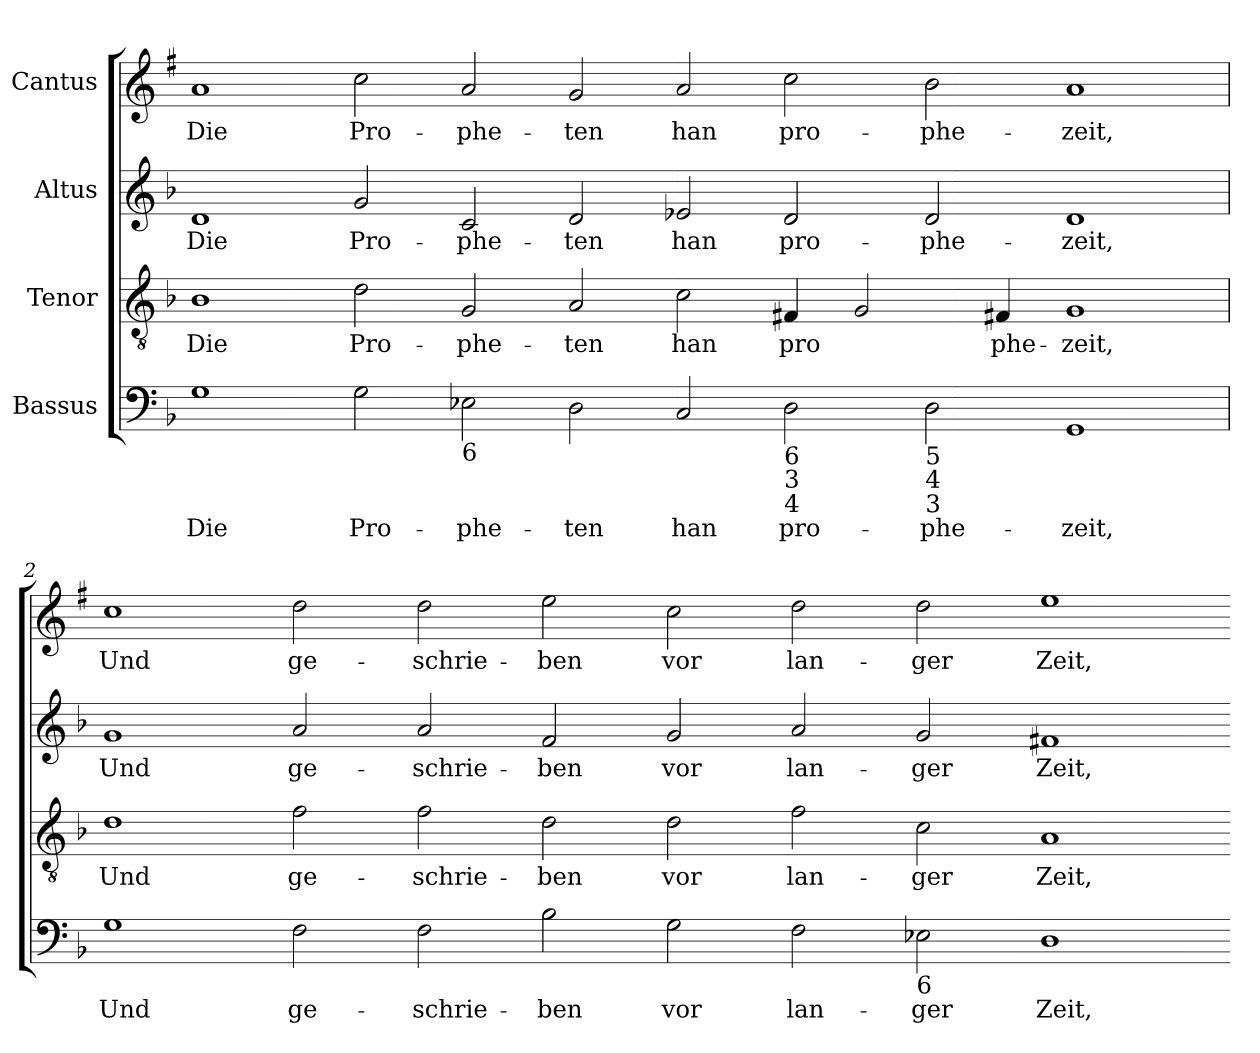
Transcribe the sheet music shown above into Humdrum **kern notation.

**kern	**text	**kern	**text	**kern	**text	**kern	**text
*part4	*part4	*part3	*part3	*part2	*part2	*part1	*part1
*staff4	*staff4	*staff3	*staff3	*staff2	*staff2	*staff1	*staff1
*I"Bassus	*	*I"Tenor	*	*I"Altus	*	*I"Cantus	*
*clefF4	*	*clefGv2	*	*clefG2	*	*clefG2	*
*	*	*	*	*	*	*ITrd1c2	*
*k[b-]	*	*k[b-]	*	*k[b-]	*	*k[b-]	*
*F:	*	*F:	*	*F:	*	*F:	*
=1	=1	=1	=1	=1	=1	=1	=1
!	!LO:LY:b	!	!LO:LY:b	!	!LO:LY:b	!	!LO:LY:b
1G	Die	1B-	Die	1d	Die	1g	Die
!	!LO:LY:b	!	!LO:LY:b	!	!LO:LY:b	!	!LO:LY:b
2G	Pro-	2d	Pro-	2g	Pro-	2b-	Pro-
!LO:TX:b:t=6	!	!	!	!	!	!	!
!	!LO:LY:b	!	!LO:LY:b	!	!LO:LY:b	!	!LO:LY:b
2E-X	-phe-	2G	-phe-	2c	-phe-	2g	-phe-
!	!LO:LY:b	!	!LO:LY:b	!	!LO:LY:b	!	!LO:LY:b
2D	-ten	2A	-ten	2d	-ten	2f	-ten
!	!LO:LY:b	!	!LO:LY:b	!	!LO:LY:b	!	!LO:LY:b
2C	han	2c	han	2e-X	han	2g	han
!LO:TX:b:t=6\n3	!	!	!	!	!	!	!
!LO:TX:b:t=4	!	!	!	!	!	!	!
!	!LO:LY:b	!	!LO:LY:b	!	!LO:LY:b	!	!LO:LY:b
2D	pro-	4F#X	pro	2d	pro-	2b-	pro-
.	.	2G	.	.	.	.	.
!LO:TX:b:t=5\n4	!	!	!	!	!	!	!
!LO:TX:b:t=3	!	!	!	!	!	!	!
!	!LO:LY:b	!	!	!	!LO:LY:b	!	!LO:LY:b
2D	-phe-	.	.	2d	-phe-	2a	-phe-
!	!	!	!LO:LY:b	!	!	!	!
.	.	4F#X	phe-	.	.	.	.
!	!LO:LY:b	!	!LO:LY:b	!	!LO:LY:b	!	!LO:LY:b
1GG	-zeit,	1G	-zeit,	1d	-zeit,	1g	-zeit,
=2	=2	=2	=2	=2	=2	=2	=2
!	!LO:LY:b	!	!LO:LY:b	!	!LO:LY:b	!	!LO:LY:b
1G	Und	1d	Und	1g	Und	1b-	Und
!	!LO:LY:b	!	!LO:LY:b	!	!LO:LY:b	!	!LO:LY:b
2F	ge-	2f	ge-	2a	ge-	2cc	ge-
!	!LO:LY:b	!	!LO:LY:b	!	!LO:LY:b	!	!LO:LY:b
2F	-schrie-	2f	-schrie-	2a	-schrie-	2cc	-schrie-
!	!LO:LY:b	!	!LO:LY:b	!	!LO:LY:b	!	!LO:LY:b
2B-	-ben	2d	-ben	2f	-ben	2dd	-ben
!	!LO:LY:b	!	!LO:LY:b	!	!LO:LY:b	!	!LO:LY:b
2G	vor	2d	vor	2g	vor	2b-	vor
!	!LO:LY:b	!	!LO:LY:b	!	!LO:LY:b	!	!LO:LY:b
2F	lan-	2f	lan-	2a	lan-	2cc	lan-
!LO:TX:b:t=6	!	!	!	!	!	!	!
!	!LO:LY:b	!	!LO:LY:b	!	!LO:LY:b	!	!LO:LY:b
2E-X	-ger	2c	-ger	2g	-ger	2cc	-ger
!	!LO:LY:b	!	!LO:LY:b	!	!LO:LY:b	!	!LO:LY:b
1D	Zeit,	1A	Zeit,	1f#X	Zeit,	1dd	Zeit,
=-	=-	=-	=-	=-	=-	=-	=-
*-	*-	*-	*-	*-	*-	*-	*-
